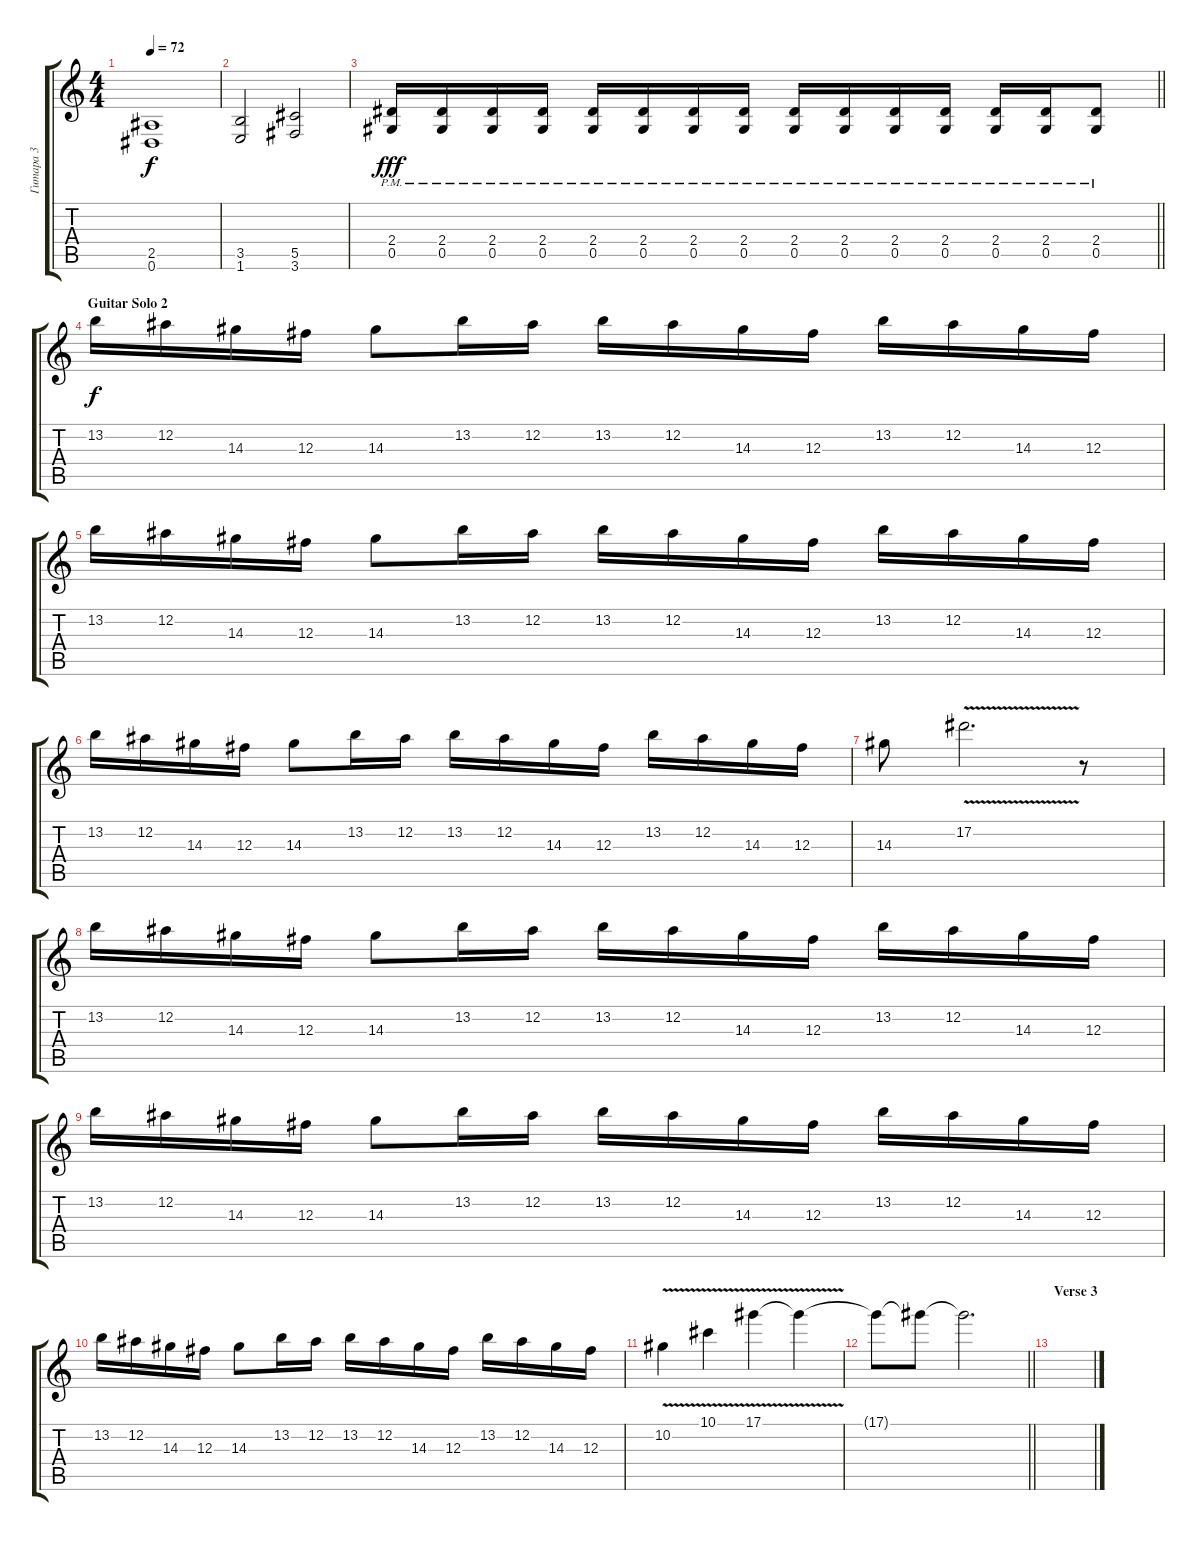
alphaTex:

\track ("Гитара 3" "Гитара 3") {instrument distortionguitar}
\staff {score tabs}
\tuning (Eb4 Bb3 Gb3 Db3 Ab2 Eb2) {hide}
\ts (4 4)
\tempo 72
\clef g2
\ks c
(2.5 0.6).1{dy f} |
(3.5 1.6).2 (5.5 3.6).2 |
\barLineRight lightlight
(2.4{pm} 0.5{pm}).16{dy fff} (2.4{pm} 0.5{pm}).16 (2.4{pm} 0.5{pm}).16 (2.4{pm} 0.5{pm}).16 (2.4{pm} 0.5{pm}).16 (2.4{pm} 0.5{pm}).16 (2.4{pm} 0.5{pm}).16 (2.4{pm} 0.5{pm}).16 (2.4{pm} 0.5{pm}).16 (2.4{pm} 0.5{pm}).16 (2.4{pm} 0.5{pm}).16 (2.4{pm} 0.5{pm}).16 (2.4{pm} 0.5{pm}).16 (2.4{pm} 0.5{pm}).16 (2.4{pm} 0.5{pm}).8 |
\section ("" "Guitar Solo 2")
13.2.16{dy f} 12.2.16 14.3.16 12.3.16 14.3.8 13.2.16 12.2.16 13.2.16 12.2.16 14.3.16 12.3.16 13.2.16 12.2.16 14.3.16 12.3.16 |
13.2.16 12.2.16 14.3.16 12.3.16 14.3.8 13.2.16 12.2.16 13.2.16 12.2.16 14.3.16 12.3.16 13.2.16 12.2.16 14.3.16 12.3.16 |
13.2.16 12.2.16 14.3.16 12.3.16 14.3.8 13.2.16 12.2.16 13.2.16 12.2.16 14.3.16 12.3.16 13.2.16 12.2.16 14.3.16 12.3.16 |
14.3.8 17.2{v}.2{d} r.8 |
13.2.16 12.2.16 14.3.16 12.3.16 14.3.8 13.2.16 12.2.16 13.2.16 12.2.16 14.3.16 12.3.16 13.2.16 12.2.16 14.3.16 12.3.16 |
13.2.16 12.2.16 14.3.16 12.3.16 14.3.8 13.2.16 12.2.16 13.2.16 12.2.16 14.3.16 12.3.16 13.2.16 12.2.16 14.3.16 12.3.16 |
13.2.16 12.2.16 14.3.16 12.3.16 14.3.8 13.2.16 12.2.16 13.2.16 12.2.16 14.3.16 12.3.16 13.2.16 12.2.16 14.3.16 12.3.16 |
10.2{v}.4 10.1{v}.4 17.1{v}.4 17.1{t}.4 |
\barLineRight lightlight
17.1{t}.8 17.1{t}.8 17.1{t}.2{d} |
\section ("" "Verse 3")
